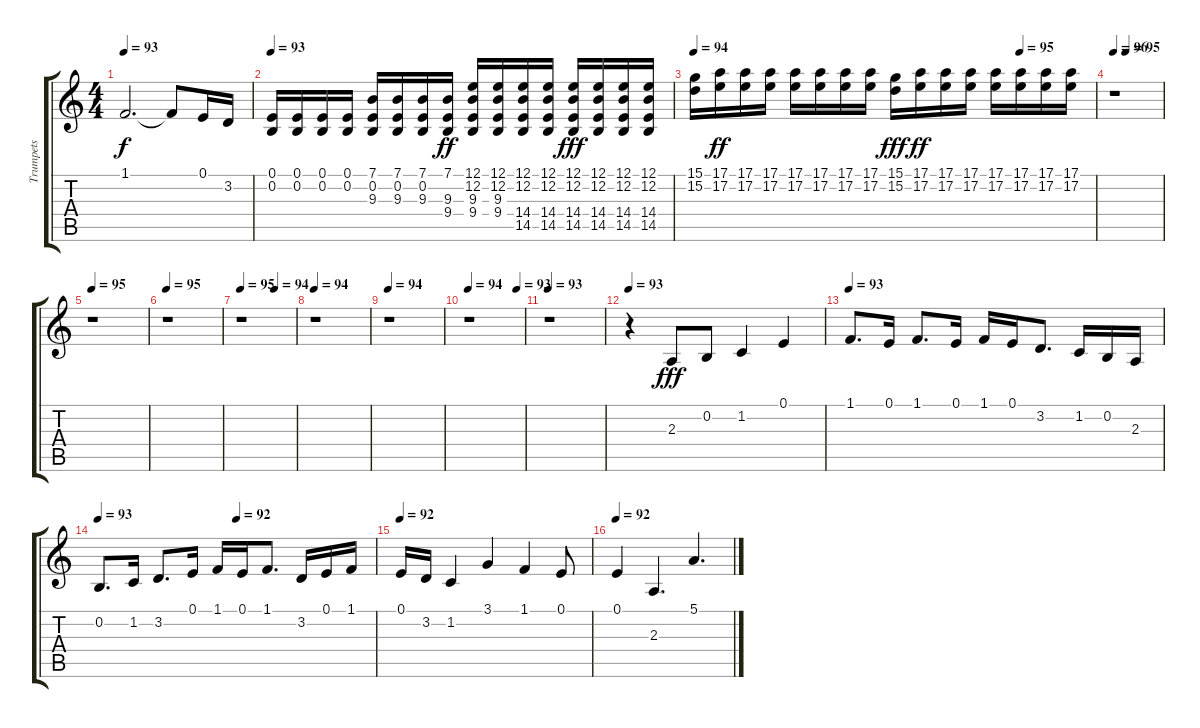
\track ("Trumpets" "Trumpets") {instrument brasssection}
\staff {score tabs}
\tuning (E4 B3 G3 D3 A2 E2) {hide}
\ts (4 4)
\tempo 93
\clef g2
\ks c
1.1.2{d dy f} 1.1{t}.8 0.1.16 3.2.16 |
\tempo 93
(0.1 0.2).16 (0.1 0.2).16 (0.1 0.2).16 (0.1 0.2).16 (7.1 0.2 9.3).16 (7.1 0.2 9.3).16 (7.1 0.2 9.3).16 (7.1 9.3 9.4).16{dy ff} (12.1 12.2 9.3 9.4).16 (12.1 12.2 9.3 9.4).16 (12.1 12.2 14.4 14.5).16 (12.1 12.2 14.4 14.5).16 (12.1 12.2 14.4 14.5).16{dy fff} (12.1 12.2 14.4 14.5).16 (12.1 12.2 14.4 14.5).16 (12.1 12.2 14.4 14.5).16 |
\tempo 94
\tempo (95 0.8125)
(15.1 15.2).16 (17.1 17.2).16{dy ff} (17.1 17.2).16 (17.1 17.2).16 (17.1 17.2).16 (17.1 17.2).16 (17.1 17.2).16 (17.1 17.2).16 (15.1 15.2).16{dy fff} (17.1 17.2).16{dy ff} (17.1 17.2).16 (17.1 17.2).16 (17.1 17.2).16 (17.1 17.2).16 (17.1 17.2).16 (17.1 17.2).16 |
\tempo 96
\tempo (95 0.25)
r.1 |
\tempo 95
r.1 |
\tempo 95
r.1 |
\tempo 95
\tempo (94 0.625)
r.1 |
\tempo 94
r.1 |
\tempo 94
r.1 |
\tempo 94
\tempo (93 0.875)
r.1 |
\tempo 93
r.1 |
\tempo 93
r.4 2.3.8{dy fff} 0.2.8 1.2.4 0.1.4 |
\tempo 93
1.1.8{d} 0.1.16 1.1.8{d} 0.1.16 1.1.16 0.1.16 3.2.8{d} 1.2.16 0.2.16 2.3.16 |
\tempo 93
\tempo (92 0.5)
0.2.8{d} 1.2.16 3.2.8{d} 0.1.16 1.1.16 0.1.16 1.1.8{d} 3.2.16 0.1.16 1.1.16 |
\tempo 92
0.1.16 3.2.16 1.2.4 3.1.4 1.1.4 0.1.8 |
\tempo 92
0.1.4 2.3.4{d} 5.1.4{d}
